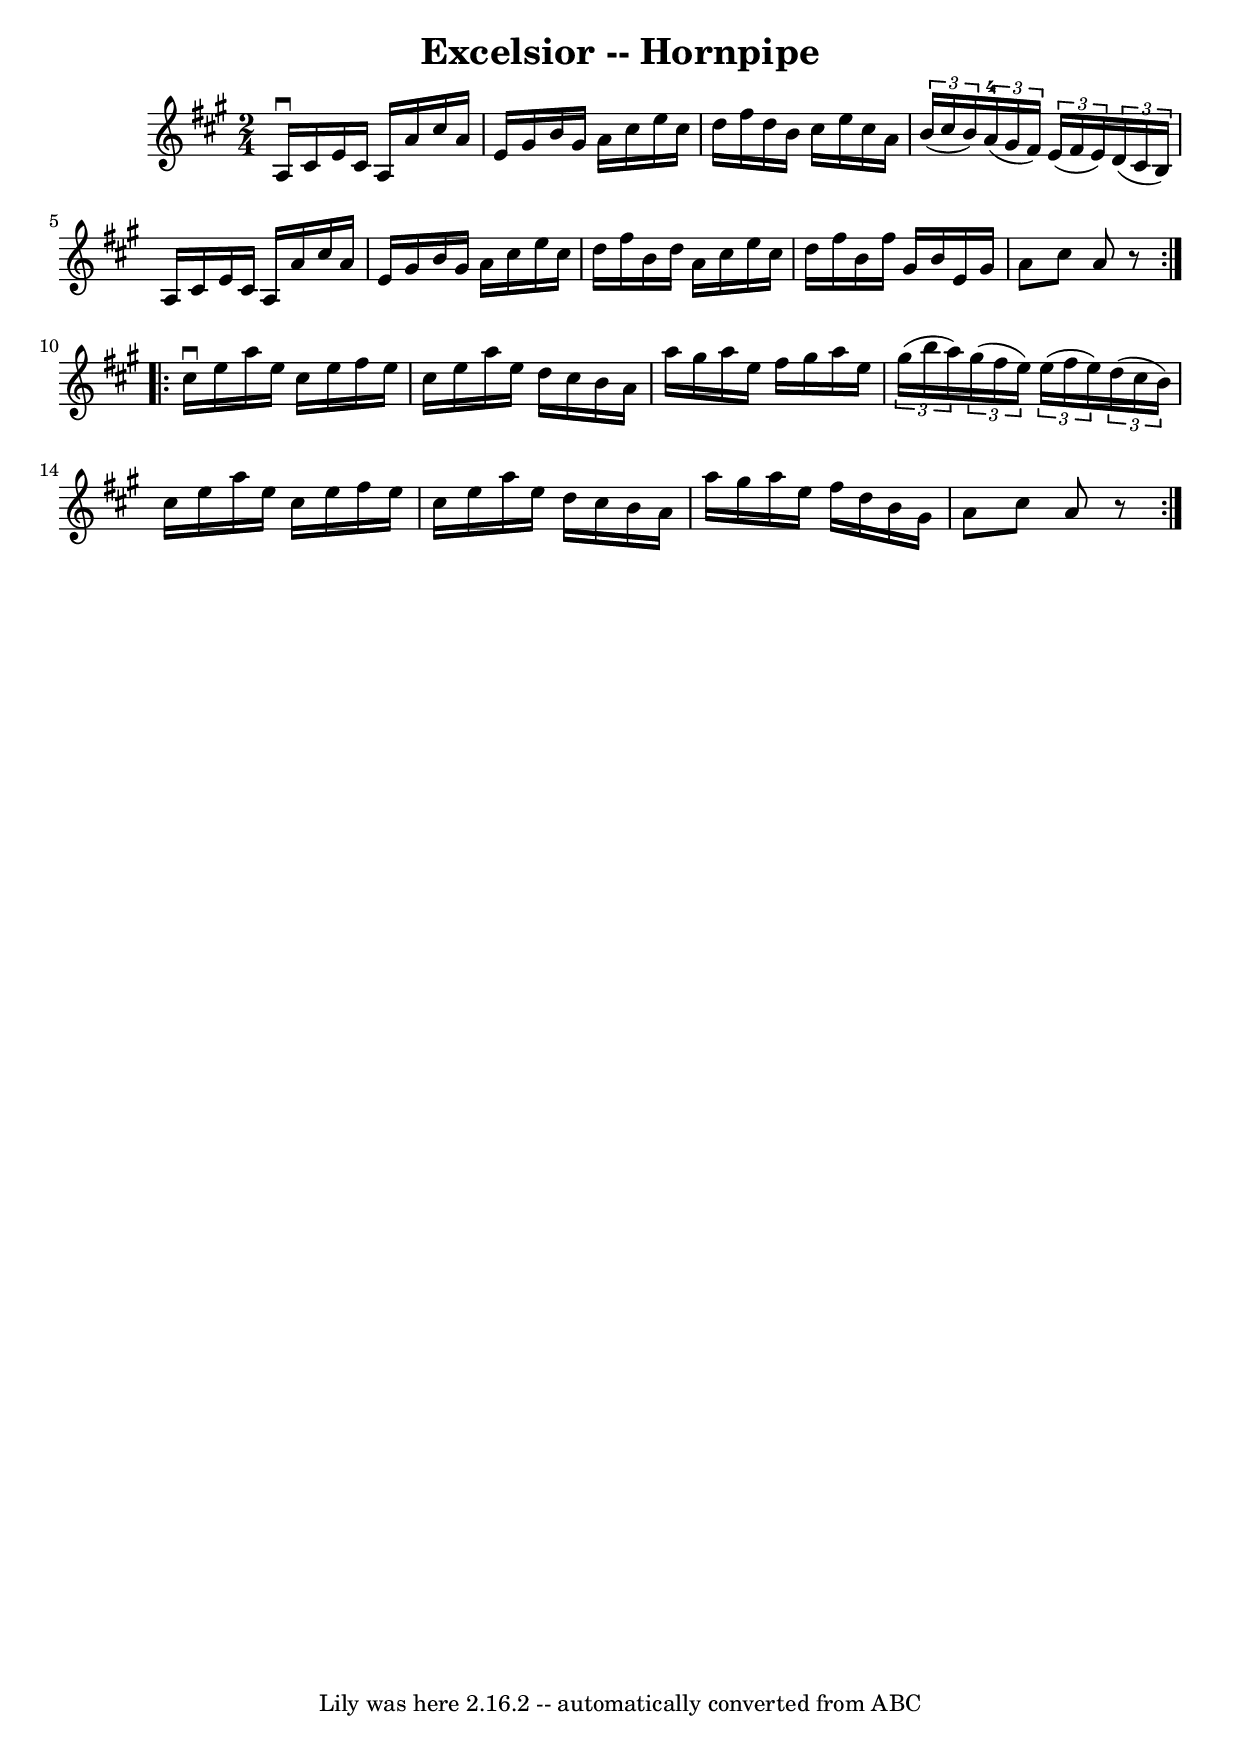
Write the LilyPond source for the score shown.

\version "2.16.2"
\include "Mammoth.ily"
\header {
  %% book = "Cole's 1000 Fiddle Tunes"
  crossRefNumber = "1"
  footnotes = ""
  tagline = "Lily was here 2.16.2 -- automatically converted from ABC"
  title = "Excelsior -- Hornpipe"

}
voicedefault =  {



  \repeat volta 2 {

    \time 2/4 
    \key a \major
    a16^\downbow cis'16 e'16 cis'16 a16    
    a'16 cis''16 a'16  |
    e'16 gis'16 b'16 gis'16 a'16    
    cis''16 e''16 cis''16  |
    d''16 fis''16 d''16 b'16    
    cis''16 e''16 cis''16 a'16  |
    \times 2/3 { b'16 (cis''16 
		 b'16) 
	       }   \times 2/3 { a'16-4(gis'16 fis'16) 
			      }   
    \times 2/3 { e'16 (fis'16 e'16) 
	       }   \times 2/3 { d'16 (cis'16   
				b16) 
			      } |
    a16 cis'16 e'16 cis'16 a16 a'16    
    cis''16 a'16  |
    e'16 gis'16 b'16 gis'16 a'16 cis''16 
    e''16 cis''16  |
    d''16 fis''16 b'16 d''16 a'16    
    cis''16 e''16 cis''16  |
    d''16 fis''16 b'16 fis''16    
    gis'16 b'16 e'16 gis'16  |
    a'8 cis''8 a'8    r8 
  }     

  \repeat volta 2 {
    cis''16^\downbow e''16 a''16 e''16 cis''16    
    e''16 fis''16 e''16  |
    cis''16 e''16 a''16 e''16    
    d''16 cis''16 b'16 a'16  |
    a''16 gis''16 a''16 e''16 
    fis''16 gis''16 a''16 e''16  |
    \times 2/3 { gis''16 (
		 b''16 a''16) 
	       }   \times 2/3 { gis''16 (fis''16 e''16) 
			      }   
    \times 2/3 { e''16 (fis''16 e''16) 
	       }   \times 2/3 { d''16 (
				cis''16 b'16) 
			      } |
    cis''16 e''16 a''16 e''16    
    cis''16 e''16 fis''16 e''16  |
    cis''16 e''16 a''16    
    e''16 d''16 cis''16 b'16 a'16  |
    a''16 gis''16 a''16 
    e''16 fis''16 d''16 b'16 gis'16  |
    a'8 cis''8 a'8 
    r8 
  }   

}

\score{
  <<

    \context Staff="default"
    {
      \voicedefault 
      
    }

  >>
  \layout {
    
  }
  \midi {
  }

}
